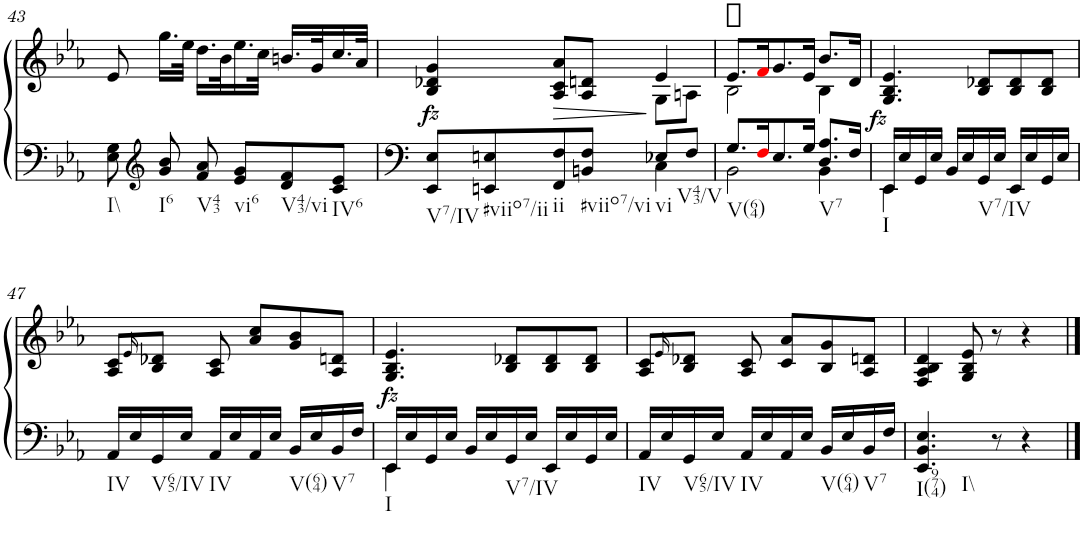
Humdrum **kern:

**kern	**kern	**dynam
*part1	*part1	*part1
*staff2	*staff1	*staff1/2
*I"Piano	*	*
*I'Pno.	*	*
!!LO:PB:g=z
*clefF4	*clefG2	*
*k[b-e-a-]	*k[b-e-a-]	*
*E-:	*E-:	*
*M3/4	*M3/4	*
=43	=43	=43
!LO:TX:b:t=I\\	!	!
8E-\ 8G\	8e-/	.
*clefG2	*	*
!LO:TX:b:t=I6	!	!
8g/ 8b-/	16.gg\LL	.
.	32ee-\JJk	.
!LO:TX:b:t=V43	!	!
8f/ 8a-/	16.dd\LL	.
.	32b-\K	.
!LO:TX:b:t=vi6	!	!
8e-/ 8g/L	16.ee-\	.
.	32cc\JJk	.
!LO:TX:b:t=V43/vi	!	!
8d/ 8f/	16.bn/LL	.
.	32g/K	.
!LO:TX:b:t=IV6	!	!
8c/ 8e-/J	16.cc/	.
.	32a-/JJk	.
=44	=44	=44
*^	*^	*
!LO:TX:b:t=V7/IV	!	!	!	!
!	!	!	!	!LO:DY:b
8EE-/ 8E-/L	4ryy	4B-/ 4d-X/ 4g/	4ryy	fz
!LO:TX:b:t=#viio7/ii	!	!	!	!
8EEn/ 8En/	.	.	.	.
!LO:TX:b:t=ii	!	!	!	!
!	!	!	!	!LO:HP:b
8FF/ 8F/	4ryy	8A-/ 8c/ 8a-/L	4ryy	>
!LO:TX:b:t=#viio7/vi	!	!	!	!
8BBn/ 8F/J	.	8A-/ 8dn/J	.	.
!LO:TX:b:t=vi	!	!	!	!
8E-X/L	4C\	4e-/	8G\L	]
!LO:TX:b:t=V43/V	!	!	!	!
8F/J	.	.	8An\J	.
=45	=45	=45	=45	=45
!LO:TX:b:t=V(64)	!	!	!	!
8.G/L	2BB-\	8.e-/L	2B-\	.
16Fi/K	.	16fi/K	.	.
8.E-/	.	8.g/	.	.
16G/Jk	.	16e-/Jk	.	.
!LO:TX:b:t=V7	!	!	!	!
8.D/ 8.A-/L	4BB-\	8.b-/L	4B-\	.
!	!	!	!	!LO:DY:b
16F/Jk	.	16d/Jk	.	fz
*	*	*v	*v	*
=46	=46	=46	=46
!LO:TX:b:t=I	!	!	!
16EE-/LL	4EE-\	4.G/ 4.B-/ 4.e-/	.
16E-/	.	.	.
16GG/	.	.	.
16E-/JJ	.	.	.
16BB-/LL	4ryy	.	.
16E-/	.	.	.
!LO:TX:b:t=V7/IV	!	!	!
16GG/	.	8B-/ 8d-X/L	.
16E-/JJ	.	.	.
16EE-/LL	4ryy	8B-/ 8d-/	.
16E-/	.	.	.
16GG/	.	8B-/ 8d-/J	.
16E-/JJ	.	.	.
*v	*v	*	*
!!LO:LB:g=z
=47	=47	=47
!LO:TX:b:t=IV	!	!
16AA-/LL	8A-/ 8c/L	.
16E-/	.	.
.	16qe-/	.
!LO:TX:b:t=V65/IV	!	!
16GG/	8B-/ 8d-X/J	.
16E-/JJ	.	.
!LO:TX:b:t=IV	!	!
16AA-/LL	8A-/ 8c/	.
16E-/	.	.
16AA-/	8a-/ 8cc/L	.
16E-/JJ	.	.
!LO:TX:b:t=V(64)	!	!
16BB-/LL	8g/ 8b-/	.
16E-/	.	.
!LO:TX:b:t=V7	!	!
16BB-/	8A-/ 8dn/J	.
16F/JJ	.	.
=48	=48	=48
*^	*	*
!LO:TX:b:t=I	!	!	!
!	!	!	!LO:DY:b
16EE-/LL	4EE-\	4.G/ 4.B-/ 4.e-/	fz
16E-/	.	.	.
16GG/	.	.	.
16E-/JJ	.	.	.
16BB-/LL	4ryy	.	.
16E-/	.	.	.
!LO:TX:b:t=V7/IV	!	!	!
16GG/	.	8B-/ 8d-X/L	.
16E-/JJ	.	.	.
16EE-/LL	4ryy	8B-/ 8d-/	.
16E-/	.	.	.
16GG/	.	8B-/ 8d-/J	.
16E-/JJ	.	.	.
*v	*v	*	*
=49	=49	=49
!LO:TX:b:t=IV	!	!
16AA-/LL	8A-/ 8c/L	.
16E-/	.	.
.	16qe-/	.
!LO:TX:b:t=V65/IV	!	!
16GG/	8B-/ 8d-X/J	.
16E-/JJ	.	.
!LO:TX:b:t=IV	!	!
16AA-/LL	8A-/ 8c/	.
16E-/	.	.
16AA-/	8c/ 8a-/L	.
16E-/JJ	.	.
!LO:TX:b:t=V(64)	!	!
16BB-/LL	8B-/ 8g/	.
16E-/	.	.
!LO:TX:b:t=V7	!	!
16BB-/	8A-/ 8dn/J	.
16F/JJ	.	.
=50	=50	=50
!LO:TX:b:t=I(974)	!	!
!LO:TX:b:t=I\\	!	!
4.EE-/ 4.BB-/ 4.E-/	4F/ 4A-/ 4B-/ 4d/	.
.	8G/ 8B-/ 8e-/	.
8r	8r	.
4r	4r	.
==	==	==
*-	*-	*-
